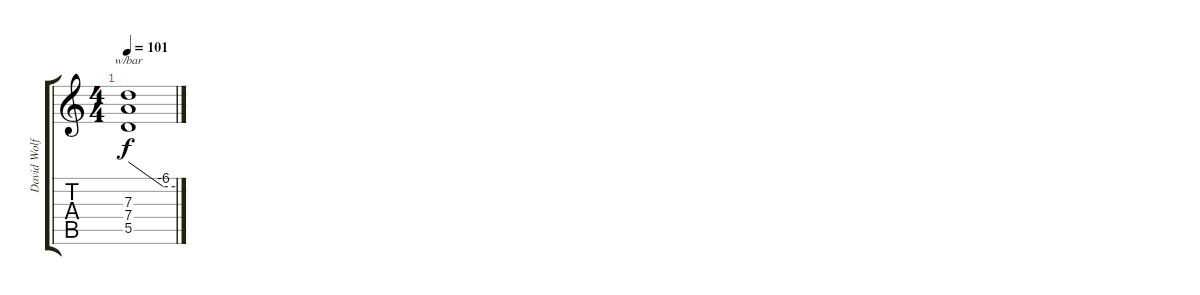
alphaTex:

\track ("David Wolfenden" "David Wolf") {instrument electricguitarclean}
\staff {score tabs}
\tuning (E4 B3 G3 D3 A2 E2) {hide}
\ts (4 4)
\tempo 101
\clef g2
\ks c
(7.3 7.4 5.5).1{tbe (custom default 0 0 45 -24 60 -24) dy f}
